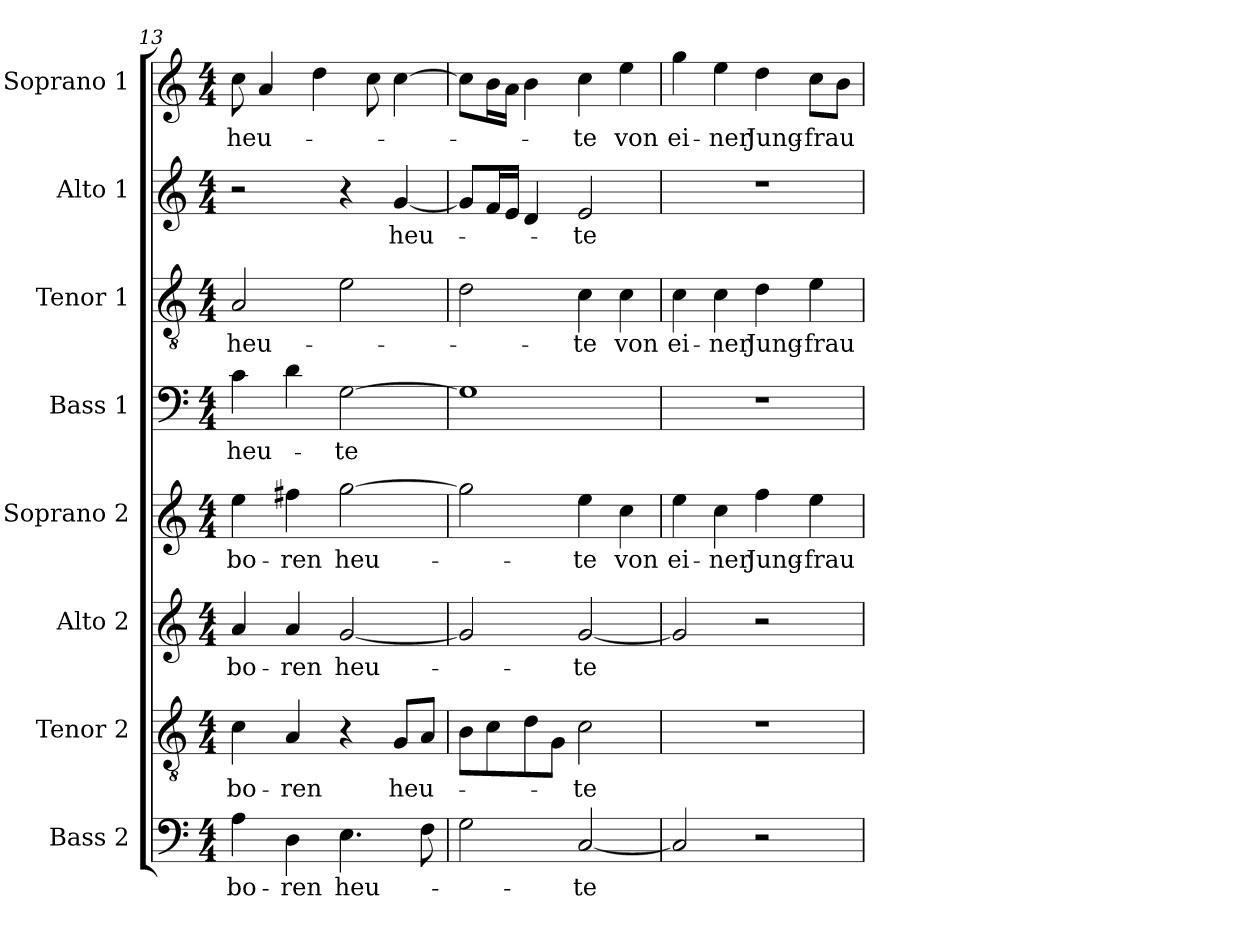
**kern	**text	**kern	**text	**kern	**text	**kern	**text	**kern	**text	**kern	**text	**kern	**text	**kern	**text
*part8	*part8	*part7	*part7	*part6	*part6	*part5	*part5	*part4	*part4	*part3	*part3	*part2	*part2	*part1	*part1
*staff8	*staff8	*staff7	*staff7	*staff6	*staff6	*staff5	*staff5	*staff4	*staff4	*staff3	*staff3	*staff2	*staff2	*staff1	*staff1
*I"Bass 2	*	*I"Tenor 2	*	*I"Alto 2	*	*I"Soprano 2	*	*I"Bass 1	*	*I"Tenor 1	*	*I"Alto 1	*	*I"Soprano 1	*
*I'B2	*	*I'T2	*	*I'A2	*	*I'S2	*	*I'B1	*	*I'T1	*	*I'A1	*	*I'S1	*
*clefF4	*	*clefGv2	*	*clefG2	*	*clefG2	*	*clefF4	*	*clefGv2	*	*clefG2	*	*clefG2	*
*	*	*ITrd7c12	*	*	*	*	*	*	*	*ITrd7c12	*	*	*	*	*
*k[]	*	*k[]	*	*k[]	*	*k[]	*	*k[]	*	*k[]	*	*k[]	*	*k[]	*
*C:	*	*C:	*	*C:	*	*C:	*	*C:	*	*C:	*	*C:	*	*C:	*
*M4/4	*	*M4/4	*	*M4/4	*	*M4/4	*	*M4/4	*	*M4/4	*	*M4/4	*	*M4/4	*
=13	=13	=13	=13	=13	=13	=13	=13	=13	=13	=13	=13	=13	=13	=13	=13
!	!LO:LY:b:color=#000000	!	!	!	!	!	!	!	!	!	!	!	!	!	!
!	!	!	!LO:LY:b:color=#000000	!	!	!	!	!	!	!	!	!	!	!	!
!	!	!	!	!	!LO:LY:b:color=#000000	!	!	!	!	!	!	!	!	!	!
!	!	!	!	!	!	!	!LO:LY:b:color=#000000	!	!	!	!	!	!	!	!
!	!	!	!	!	!	!	!	!	!LO:LY:b:color=#000000	!	!	!	!	!	!
!	!	!	!	!	!	!	!	!	!	!	!LO:LY:b:color=#000000	!	!	!	!
!	!	!	!	!	!	!	!	!	!	!	!	!	!	!	!LO:LY:b:color=#000000
4Ai\	-bo-	4Ci\	-bo-	4ai/	-bo-	4eei\	-bo-	4ci\	heu-	2AAi/	heu-	2r	.	8cci\	heu-
.	.	.	.	.	.	.	.	.	.	.	.	.	.	4ai/	.
!	!LO:LY:b:color=#000000	!	!	!	!	!	!	!	!	!	!	!	!	!	!
!	!	!	!LO:LY:b:color=#000000	!	!	!	!	!	!	!	!	!	!	!	!
!	!	!	!	!	!LO:LY:b:color=#000000	!	!	!	!	!	!	!	!	!	!
!	!	!	!	!	!	!	!LO:LY:b:color=#000000	!	!	!	!	!	!	!	!
4Di\	-ren	4AAi/	-ren	4ai/	-ren	4ff#Xi\	-ren	4di\	.	.	.	.	.	.	.
.	.	.	.	.	.	.	.	.	.	.	.	.	.	4ddi\	.
!	!LO:LY:b:color=#000000	!	!	!	!	!	!	!	!	!	!	!	!	!	!
!	!	!	!	!	!LO:LY:b:color=#000000	!	!	!	!	!	!	!	!	!	!
!	!	!	!	!	!	!	!LO:LY:b:color=#000000	!	!	!	!	!	!	!	!
!	!	!	!	!	!	!	!	!	!LO:LY:b:color=#000000	!	!	!	!	!	!
4.Ei\	heu-	4r	.	[2gi/	heu-	[2ggi\	heu-	[2Gi\	-te	2Ei\	.	4r	.	.	.
.	.	.	.	.	.	.	.	.	.	.	.	.	.	8cci\	.
!	!	!	!LO:LY:b:color=#000000	!	!	!	!	!	!	!	!	!	!	!	!
!	!	!	!	!	!	!	!	!	!	!	!	!	!LO:LY:b:color=#000000	!	!
.	.	8GGi/L	heu-	.	.	.	.	.	.	.	.	[4gi/	heu-	[4cci\	.
8Fi\	.	8AAi/J	.	.	.	.	.	.	.	.	.	.	.	.	.
=14	=14	=14	=14	=14	=14	=14	=14	=14	=14	=14	=14	=14	=14	=14	=14
2Gi\	.	8BBi\L	.	2gi/]	.	2ggi\]	.	1Gi]	.	2Di\	.	8gi/L]	.	8cci\L]	.
.	.	8Ci\	.	.	.	.	.	.	.	.	.	16fi/L	.	16bi\L	.
.	.	.	.	.	.	.	.	.	.	.	.	16ei/JJ	.	16ai\JJ	.
.	.	8Di\	.	.	.	.	.	.	.	.	.	4di/	.	4bi\	.
.	.	8GGi\J	.	.	.	.	.	.	.	.	.	.	.	.	.
!	!LO:LY:b:color=#000000	!	!	!	!	!	!	!	!	!	!	!	!	!	!
!	!	!	!LO:LY:b:color=#000000	!	!	!	!	!	!	!	!	!	!	!	!
!	!	!	!	!	!LO:LY:b:color=#000000	!	!	!	!	!	!	!	!	!	!
!	!	!	!	!	!	!	!LO:LY:b:color=#000000	!	!	!	!	!	!	!	!
!	!	!	!	!	!	!	!	!	!	!	!LO:LY:b:color=#000000	!	!	!	!
!	!	!	!	!	!	!	!	!	!	!	!	!	!LO:LY:b:color=#000000	!	!
!	!	!	!	!	!	!	!	!	!	!	!	!	!	!	!LO:LY:b:color=#000000
[2Ci/	-te	2Ci\	-te	[2gi/	-te	4eei\	-te	.	.	4Ci\	-te	2ei/	-te	4cci\	-te
!	!	!	!	!	!	!	!LO:LY:b:color=#000000	!	!	!	!	!	!	!	!
!	!	!	!	!	!	!	!	!	!	!	!LO:LY:b:color=#000000	!	!	!	!
!	!	!	!	!	!	!	!	!	!	!	!	!	!	!	!LO:LY:b:color=#000000
.	.	.	.	.	.	4cci\	von	.	.	4Ci\	von	.	.	4eei\	von
=15	=15	=15	=15	=15	=15	=15	=15	=15	=15	=15	=15	=15	=15	=15	=15
!	!	!	!	!	!	!	!LO:LY:b:color=#000000	!	!	!	!	!	!	!	!
!	!	!	!	!	!	!	!	!	!	!	!LO:LY:b:color=#000000	!	!	!	!
!	!	!	!	!	!	!	!	!	!	!	!	!	!	!	!LO:LY:b:color=#000000
2Ci/]	.	1r	.	2gi/]	.	4eei\	ei-	1r	.	4Ci\	ei-	1r	.	4ggi\	ei-
!	!	!	!	!	!	!	!LO:LY:b:color=#000000	!	!	!	!	!	!	!	!
!	!	!	!	!	!	!	!	!	!	!	!LO:LY:b:color=#000000	!	!	!	!
!	!	!	!	!	!	!	!	!	!	!	!	!	!	!	!LO:LY:b:color=#000000
.	.	.	.	.	.	4cci\	-ner	.	.	4Ci\	-ner	.	.	4eei\	-ner
!	!	!	!	!	!	!	!LO:LY:b:color=#000000	!	!	!	!	!	!	!	!
!	!	!	!	!	!	!	!	!	!	!	!LO:LY:b:color=#000000	!	!	!	!
!	!	!	!	!	!	!	!	!	!	!	!	!	!	!	!LO:LY:b:color=#000000
2r	.	.	.	2r	.	4ffi\	Jung-	.	.	4Di\	Jung-	.	.	4ddi\	Jung-
!	!	!	!	!	!	!	!LO:LY:b:color=#000000	!	!	!	!	!	!	!	!
!	!	!	!	!	!	!	!	!	!	!	!LO:LY:b:color=#000000	!	!	!	!
!	!	!	!	!	!	!	!	!	!	!	!	!	!	!	!LO:LY:b:color=#000000
.	.	.	.	.	.	4eei\	-frau	.	.	4Ei\	-frau	.	.	8cci\L	-frau
.	.	.	.	.	.	.	.	.	.	.	.	.	.	8bi\J	.
=	=	=	=	=	=	=	=	=	=	=	=	=	=	=	=
*-	*-	*-	*-	*-	*-	*-	*-	*-	*-	*-	*-	*-	*-	*-	*-
